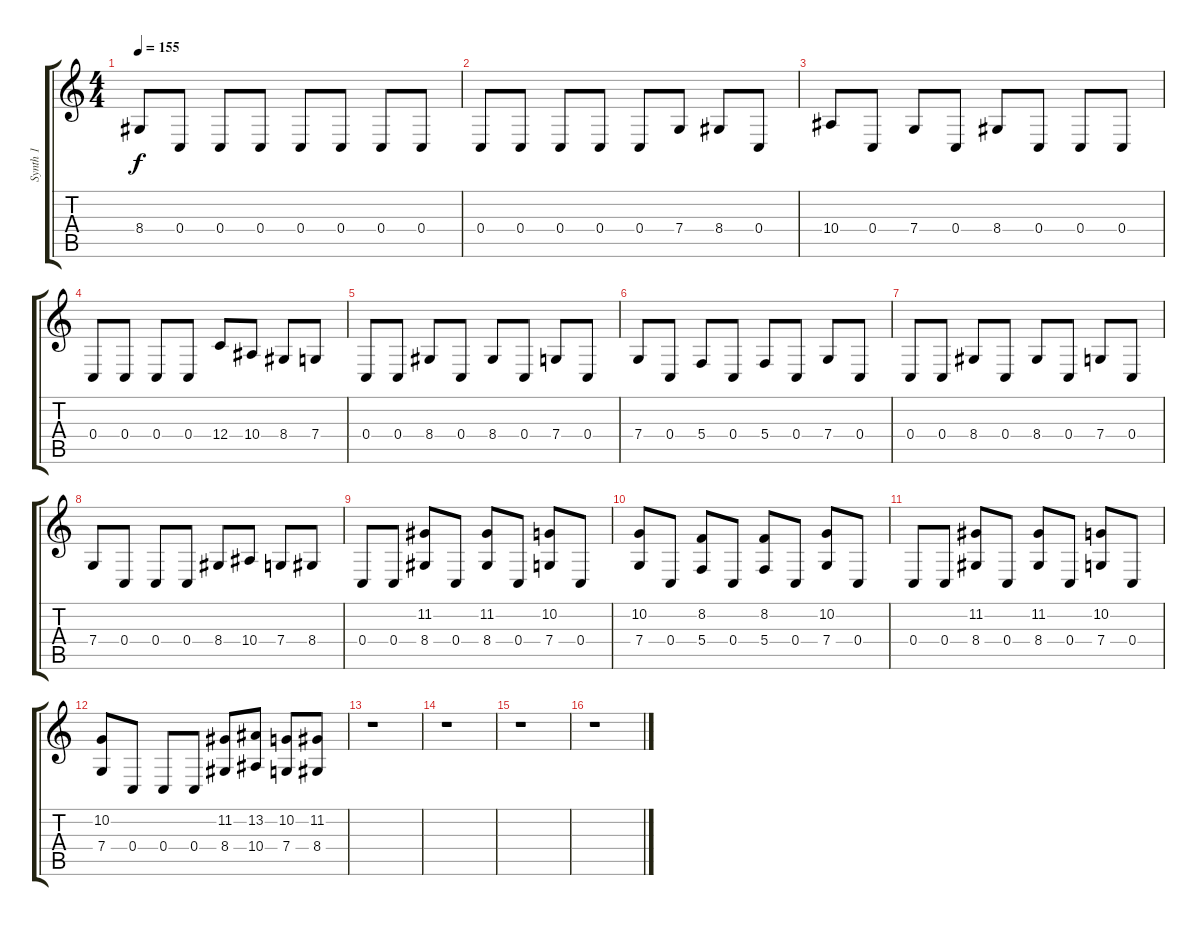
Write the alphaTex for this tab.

\track ("Synth 1" "Synth 1") {instrument lead2sawtooth}
\staff {score tabs}
\tuning (D4 A3 F3 C3 G2 C2) {hide}
\ts (4 4)
\tempo 155
\clef g2
\ks c
8.4.8{dy f} 0.4.8 0.4.8 0.4.8 0.4.8 0.4.8 0.4.8 0.4.8 |
0.4.8 0.4.8 0.4.8 0.4.8 0.4.8 7.4.8 8.4.8 0.4.8 |
10.4.8 0.4.8 7.4.8 0.4.8 8.4.8 0.4.8 0.4.8 0.4.8 |
0.4.8 0.4.8 0.4.8 0.4.8 12.4.8 10.4.8 8.4.8 7.4.8 |
0.4.8 0.4.8 8.4.8 0.4.8 8.4.8 0.4.8 7.4.8 0.4.8 |
7.4.8 0.4.8 5.4.8 0.4.8 5.4.8 0.4.8 7.4.8 0.4.8 |
0.4.8 0.4.8 8.4.8 0.4.8 8.4.8 0.4.8 7.4.8 0.4.8 |
7.4.8 0.4.8 0.4.8 0.4.8 8.4.8 10.4.8 7.4.8 8.4.8 |
0.4.8 0.4.8 (11.2 8.4).8 0.4.8 (11.2 8.4).8 0.4.8 (10.2 7.4).8 0.4.8 |
(10.2 7.4).8 0.4.8 (8.2 5.4).8 0.4.8 (8.2 5.4).8 0.4.8 (10.2 7.4).8 0.4.8 |
0.4.8 0.4.8 (11.2 8.4).8 0.4.8 (11.2 8.4).8 0.4.8 (10.2 7.4).8 0.4.8 |
(10.2 7.4).8 0.4.8 0.4.8 0.4.8 (11.2 8.4).8 (13.2 10.4).8 (10.2 7.4).8 (11.2 8.4).8 |
r.1 |
r.1 |
r.1 |
r.1
